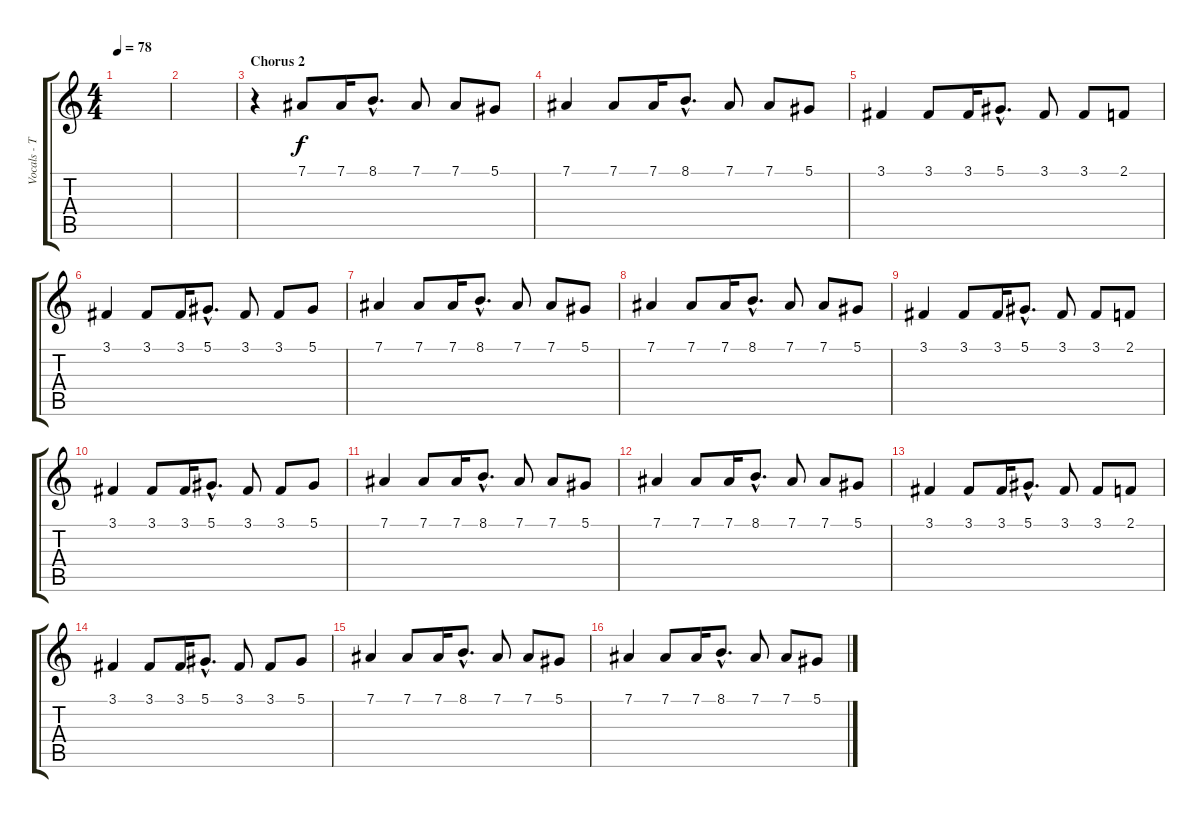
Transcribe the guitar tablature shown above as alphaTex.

\track ("Vocals - Timo Kotipelto" "Vocals - T") {instrument voiceoohs}
\staff {score tabs}
\tuning (Eb4 Bb3 Gb3 Db3 Ab2 Eb2) {hide}
\ts (4 4)
\tempo 78
\clef g2
\ks c
|
|
\section ("" "Chorus 2")
r.4 7.1.8 7.1.16 8.1{hac}.8{d} 7.1.8 7.1.8 5.1.8 |
7.1.4 7.1.8 7.1.16 8.1{hac}.8{d} 7.1.8 7.1.8 5.1.8 |
3.1.4 3.1.8 3.1.16 5.1{hac}.8{d} 3.1.8 3.1.8 2.1.8 |
3.1.4 3.1.8 3.1.16 5.1{hac}.8{d} 3.1.8 3.1.8 5.1.8 |
7.1.4 7.1.8 7.1.16 8.1{hac}.8{d} 7.1.8 7.1.8 5.1.8 |
7.1.4 7.1.8 7.1.16 8.1{hac}.8{d} 7.1.8 7.1.8 5.1.8 |
3.1.4 3.1.8 3.1.16 5.1{hac}.8{d} 3.1.8 3.1.8 2.1.8 |
3.1.4 3.1.8 3.1.16 5.1{hac}.8{d} 3.1.8 3.1.8 5.1.8 |
7.1.4 7.1.8 7.1.16 8.1{hac}.8{d} 7.1.8 7.1.8 5.1.8 |
7.1.4 7.1.8 7.1.16 8.1{hac}.8{d} 7.1.8 7.1.8 5.1.8 |
3.1.4 3.1.8 3.1.16 5.1{hac}.8{d} 3.1.8 3.1.8 2.1.8 |
3.1.4 3.1.8 3.1.16 5.1{hac}.8{d} 3.1.8 3.1.8 5.1.8 |
7.1.4 7.1.8 7.1.16 8.1{hac}.8{d} 7.1.8 7.1.8 5.1.8 |
7.1.4 7.1.8 7.1.16 8.1{hac}.8{d} 7.1.8 7.1.8 5.1.8
